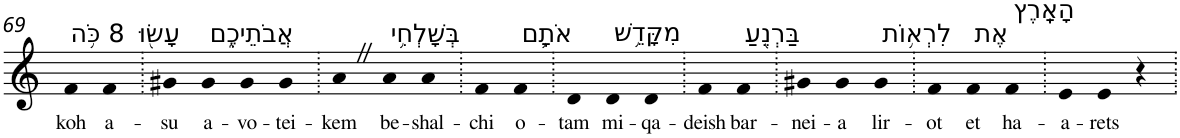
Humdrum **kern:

**kern	**text
*part1	*part1
*staff1	*staff1
*I"Piano	*
*I'Pno	*
!!LO:PB:g=z
*clefG2	*
*k[]	*
=69	=69
!LO:TX:a:t=8 כֹּ֥ה	!
!	!LO:LY:b
4f	koh
!LO:TX:a:t=עָשׂ֖וּ	!
!	!LO:LY:b
4f	a-
=70.	=70.
!	!LO:LY:b
4g#X	-su
!LO:TX:a:t=אֲבֹתֵיכֶ֑ם	!
!	!LO:LY:b
4g#	a-
!	!LO:LY:b
4g#	-vo-
!	!LO:LY:b
4g#	-tei-
=71.	=71.
!	!LO:LY:b
4aZ	-kem
!LO:TX:a:t=בְּשָׁלְחִ֥י	!
!	!LO:LY:b
4a	be-
!	!LO:LY:b
4a	-shal-
=72.	=72.
!	!LO:LY:b
4f	-chi
!LO:TX:a:t=אֹתָ֛ם	!
!	!LO:LY:b
4f	o-
=73.	=73.
!	!LO:LY:b
4d	-tam
!LO:TX:a:t=מִקָּדֵ֥שׁ	!
!	!LO:LY:b
4d	mi-
!	!LO:LY:b
4d	-qa-
=74.	=74.
!	!LO:LY:b
4f	-deish
!LO:TX:a:t=בַּרְנֵ֖עַ	!
!	!LO:LY:b
4f	bar-
=75.	=75.
!	!LO:LY:b
4g#X	-nei-
!	!LO:LY:b
4g#	-a
!LO:TX:a:t=לִרְא֥וֹת	!
!	!LO:LY:b
4g#	lir-
=76.	=76.
!	!LO:LY:b
4f	-ot
!LO:TX:a:t=אֶת	!
!	!LO:LY:b
4f	et
!LO:TX:a:t=הָאָֽרֶץ	!
!	!LO:LY:b
4f	ha-
=77.	=77.
!	!LO:LY:b
4e	-a-
!	!LO:LY:b
4e	-rets
4r	.
=.	=.
*-	*-
